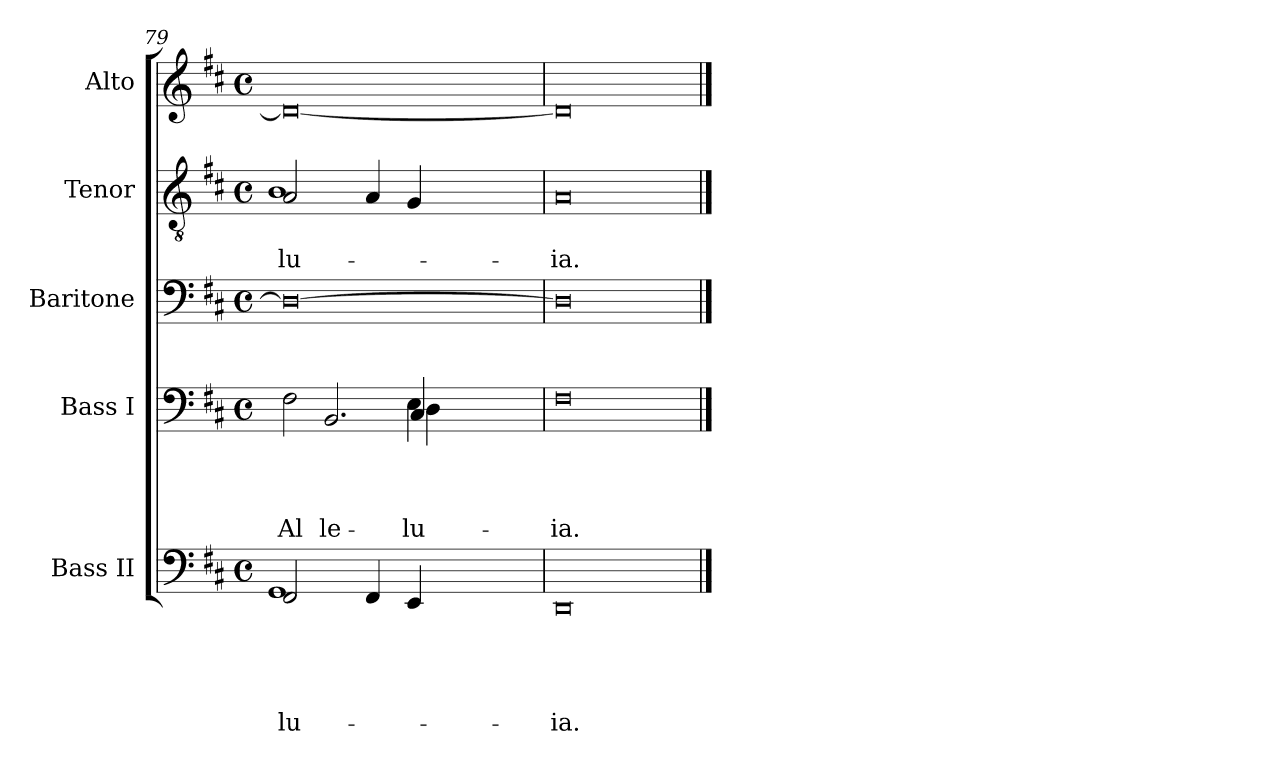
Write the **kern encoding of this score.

**kern	**text	**text	**text	**text	**text	**kern	**text	**text	**text	**text	**kern	**text	**kern	**text	**text	**kern	**text
*part5	*part5	*part5	*part5	*part5	*part5	*part4	*part4	*part4	*part4	*part4	*part3	*part3	*part2	*part2	*part2	*part1	*part1
*staff5	*staff5	*staff5	*staff5	*staff5	*staff5	*staff4	*staff4	*staff4	*staff4	*staff4	*staff3	*staff3	*staff2	*staff2	*staff2	*staff1	*staff1
*I"Bass II	*	*	*	*	*	*I"Bass I	*	*	*	*	*I"Baritone	*	*I"Tenor	*	*	*I"Alto	*
*clefF4	*	*	*	*	*	*clefF4	*	*	*	*	*clefF4	*	*clefGv2	*	*	*clefG2	*
*k[f#c#]	*	*	*	*	*	*k[f#c#]	*	*	*	*	*k[f#c#]	*	*k[f#c#]	*	*	*k[f#c#]	*
*D:	*	*	*	*	*	*D:	*	*	*	*	*D:	*	*D:	*	*	*D:	*
*M4/4	*	*	*	*	*	*M4/4	*	*	*	*	*M4/4	*	*M4/4	*	*	*M4/4	*
*met(c)	*	*	*	*	*	*met(c)	*	*	*	*	*met(c)	*	*met(c)	*	*	*met(c)	*
=79	=79	=79	=79	=79	=79	=79	=79	=79	=79	=79	=79	=79	=79	=79	=79	=79	=79
!	!	!	!	!	!LO:LY:b	!	!	!	!	!	!	!	!	!	!	!	!
*^	*	*	*	*	*	*	*	*	*	*	*	*	*	*	*	*	*
!	!	!	!	!	!	!LO:LY:b	!	!	!	!	!LO:LY:b	!	!	!	!	!LO:LY:b	!	!
*	*	*	*	*	*	*	*^	*	*	*	*	*	*	*^	*	*	*	*
*	*	*	*	*	*	*	*	*^	*	*	*	*	*	*	*	*	*	*	*	*
*	*	*	*	*	*	*	*	*	*^	*	*	*	*	*	*	*	*	*	*	*	*
!	!	!	!	!	!	!	!	!	!	!	!	!	!	!	!	!	!	!	!	!LO:LY:b	!	!
2FF#/	1GG	.	.	.	.	-lu-	2F#\	4ryy	2.ryy	2.ryy	.	.	.	Al-	0D_	.	2A/	1B	.	-lu-	0d_	.
!	!	!	!	!	!	!	!	!	!	!	!	!	!	!LO:LY:b	!	!	!	!	!	!	!	!
.	.	.	.	.	.	.	.	2.BB/	.	.	.	.	.	-le-	.	.	.	.	.	.	.	.
4FF#/	.	.	.	.	.	.	4ryy	.	.	.	.	.	.	.	.	.	4A/	.	.	.	.	.
!	!	!	!	!	!	!	!	!	!	!	!	!	!	!LO:LY:b	!	!	!	!	!	!	!	!
4EE/	.	.	.	.	.	.	4E\	.	4C#/	4D\	.	.	.	-lu-	.	.	4G/	.	.	.	.	.
1ryy	1ryy	.	.	.	.	.	1ryy	1ryy	1ryy	1ryy	.	.	.	.	.	.	1ryy	1ryy	.	.	.	.
=80	=80	=80	=80	=80	=80	=80	=80	=80	=80	=80	=80	=80	=80	=80	=80	=80	=80	=80	=80	=80	=80	=80
!	!	!	!	!	!	!LO:LY:b	!	!	!	!	!	!	!	!LO:LY:b	!	!	!	!	!	!LO:LY:b	!	!
*v	*v	*	*	*	*	*	*	*	*	*	*	*	*	*	*	*	*v	*v	*	*	*	*
*	*	*	*	*	*	*v	*v	*v	*v	*	*	*	*	*	*	*	*	*	*	*
0DD	.	.	.	.	-ia.	0F#	.	.	.	-ia.	0D]	.	0A	.	-ia.	0d]	.
==	==	==	==	==	==	==	==	==	==	==	==	==	==	==	==	==	==
*-	*-	*-	*-	*-	*-	*-	*-	*-	*-	*-	*-	*-	*-	*-	*-	*-	*-
